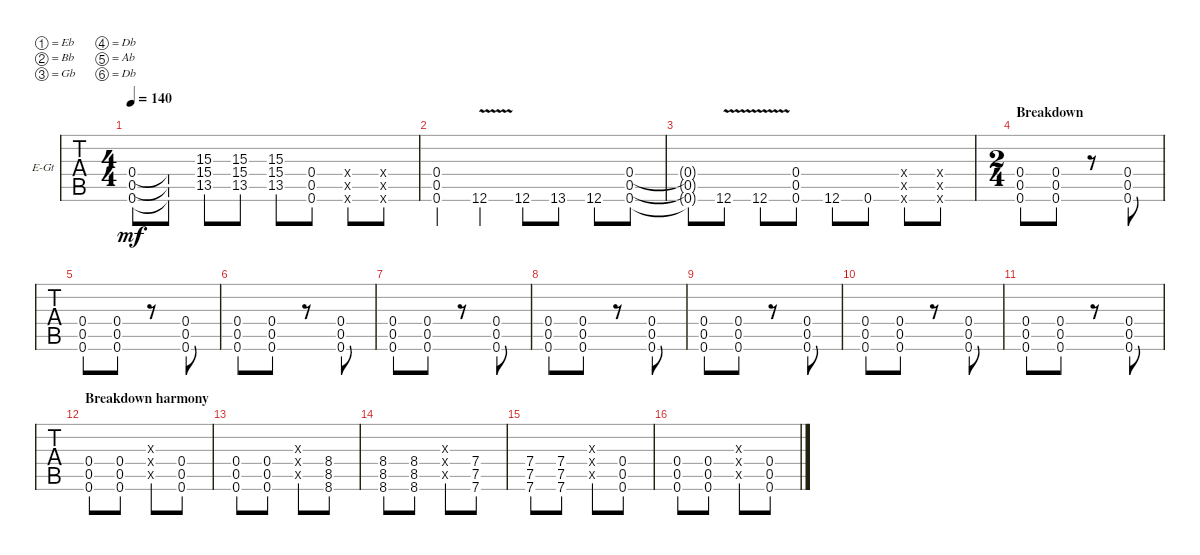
\bracketExtendMode groupsimilarinstruments
\firstSystemTrackNameOrientation horizontal
\otherSystemsTrackNameOrientation horizontal
\track ("Electric Guitar 2" "E-Gt") {instrument distortionguitar}
\staff {tabs}
\tuning (Eb4 Bb3 Gb3 Db3 Ab2 Db2)
\ts (4 4)
\tempo 140
\clef g2
\ks c
(0.6{t} 0.5{t} 0.4{t}).8{dy mf} (0.5{t} 0.4{t} 0.6{t}).8 (13.5 15.4 15.3).8 (13.5 15.4 15.3).8 (13.5 15.4 15.3).8 (0.4 0.5 0.6).8 (0.6{x} 0.5{x} 0.4{x}).8 (0.4{x} 0.5{x} 0.6{x}).8 |
(0.6 0.5 0.4).4 12.6{v}.4 12.6.8 13.6.8 12.6.8 (0.6 0.5 0.4).8 |
(0.5{t} 0.6{t} 0.4{t}).8 12.6{v}.8 12.6{v}.8 (0.6 0.5 0.4).8 12.6.8 0.6.8 (0.6{x} 0.5{x} 0.4{x}).8 (0.4{x} 0.5{x} 0.6{x}).8 |
\ts (2 4)
\section ("" "Breakdown")
(0.6 0.5 0.4).8 (0.4 0.5 0.6).8 r.8 (0.6 0.5 0.4).8 |
(0.6 0.5 0.4).8 (0.4 0.5 0.6).8 r.8 (0.6 0.5 0.4).8 |
(0.6 0.5 0.4).8 (0.4 0.5 0.6).8 r.8 (0.6 0.5 0.4).8 |
(0.6 0.5 0.4).8 (0.4 0.5 0.6).8 r.8 (0.6 0.5 0.4).8 |
(0.6 0.5 0.4).8 (0.4 0.5 0.6).8 r.8 (0.6 0.5 0.4).8 |
(0.6 0.5 0.4).8 (0.4 0.5 0.6).8 r.8 (0.6 0.5 0.4).8 |
(0.6 0.5 0.4).8 (0.4 0.5 0.6).8 r.8 (0.6 0.5 0.4).8 |
(0.6 0.5 0.4).8 (0.4 0.5 0.6).8 r.8 (0.6 0.5 0.4).8 |
\section ("" "Breakdown harmony")
(0.6 0.5 0.4).8 (0.4 0.5 0.6).8 (0.5{x} 0.4{x} 0.3{x}).8 (0.6 0.5 0.4).8 |
(0.6 0.5 0.4).8 (0.4 0.5 0.6).8 (0.5{x} 0.4{x} 0.3{x}).8 (8.6 8.5 8.4).8 |
(8.6 8.5 8.4).8 (8.4 8.5 8.6).8 (0.5{x} 0.4{x} 0.3{x}).8 (7.6 7.5 7.4).8 |
(7.6 7.5 7.4).8 (7.4 7.5 7.6).8 (0.5{x} 0.4{x} 0.3{x}).8 (0.6 0.5 0.4).8 |
(0.6 0.5 0.4).8 (0.4 0.5 0.6).8 (0.5{x} 0.4{x} 0.3{x}).8 (0.6 0.5 0.4).8
